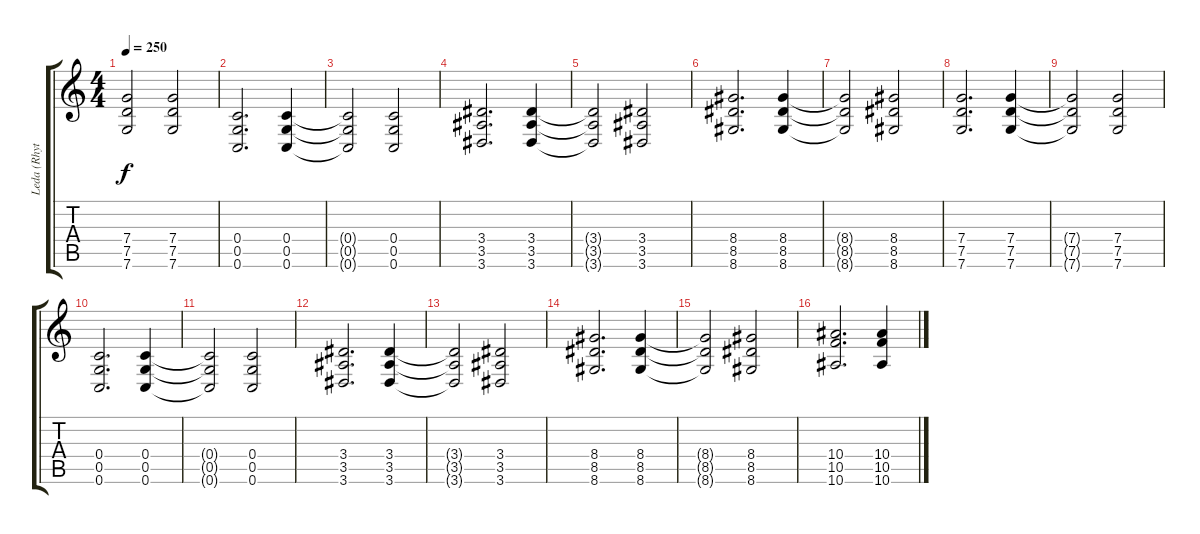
\track ("Leda (Rhythm)" "Leda (Rhyt") {instrument distortionguitar}
\staff {score tabs}
\tuning (D4 A3 F3 C3 G2 C2) {hide}
\ts (4 4)
\tempo 250
\clef g2
\ks c
(7.4{t} 7.5{t} 7.6{t}).2{dy f} (7.4 7.5 7.6).2 |
(0.4 0.5 0.6).2{d} (0.4 0.5 0.6).4 |
(0.4{t} 0.5{t} 0.6{t}).2 (0.4 0.5 0.6).2 |
(3.4 3.5 3.6).2{d} (3.4 3.5 3.6).4 |
(3.4{t} 3.5{t} 3.6{t}).2 (3.4 3.5 3.6).2 |
(8.4 8.5 8.6).2{d} (8.4 8.5 8.6).4 |
(8.4{t} 8.5{t} 8.6{t}).2 (8.4 8.5 8.6).2 |
(7.4 7.5 7.6).2{d} (7.4 7.5 7.6).4 |
(7.4{t} 7.5{t} 7.6{t}).2 (7.4 7.5 7.6).2 |
(0.4 0.5 0.6).2{d} (0.4 0.5 0.6).4 |
(0.4{t} 0.5{t} 0.6{t}).2 (0.4 0.5 0.6).2 |
(3.4 3.5 3.6).2{d} (3.4 3.5 3.6).4 |
(3.4{t} 3.5{t} 3.6{t}).2 (3.4 3.5 3.6).2 |
(8.4 8.5 8.6).2{d} (8.4 8.5 8.6).4 |
(8.4{t} 8.5{t} 8.6{t}).2 (8.4 8.5 8.6).2 |
(10.4 10.5 10.6).2{d} (10.4 10.5 10.6).4
